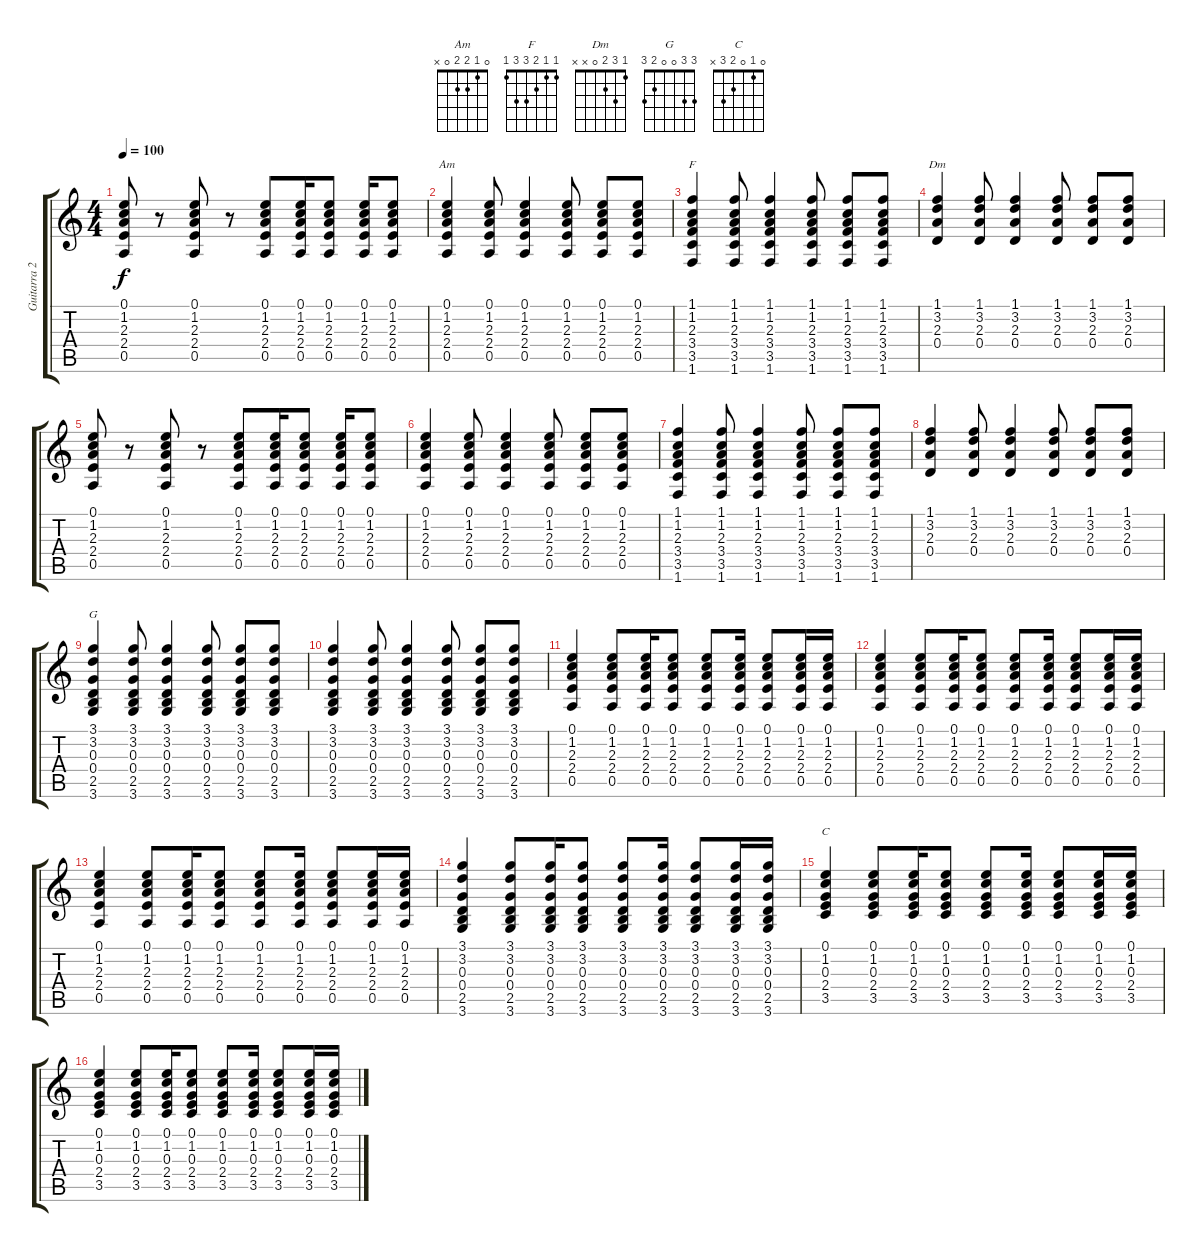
\track ("Guitarra 2" "Guitarra 2") {instrument acousticguitarsteel}
\staff {score tabs}
\tuning (E4 B3 G3 D3 A2 E2) {hide}
\chord ("Am" 0 1 2 2 0 x)
\chord ("F" 1 1 2 3 3 1)
\chord ("Dm" 1 3 2 0 x x)
\chord ("G" 3 3 0 0 2 3)
\chord ("C" 0 1 0 2 3 x)
\ts (4 4)
\tempo 100
\clef g2
\ks c
(0.1 1.2 2.3 2.4 0.5).8{dy f} r.8 (0.1 1.2 2.3 2.4 0.5).8 r.8 (0.1 1.2 2.3 2.4 0.5).8 (0.1 1.2 2.3 2.4 0.5).16 (0.1 1.2 2.3 2.4 0.5).8 (0.1 1.2 2.3 2.4 0.5).16 (0.1 1.2 2.3 2.4 0.5).8 |
(0.1 1.2 2.3 2.4 0.5).4{ch "Am"} (0.1 1.2 2.3 2.4 0.5).8 (0.1 1.2 2.3 2.4 0.5).4 (0.1 1.2 2.3 2.4 0.5).8 (0.1 1.2 2.3 2.4 0.5).8 (0.1 1.2 2.3 2.4 0.5).8 |
(1.1 1.2 2.3 3.4 3.5 1.6).4{ch "F"} (1.1 1.2 2.3 3.4 3.5 1.6).8 (1.1 1.2 2.3 3.4 3.5 1.6).4 (1.1 1.2 2.3 3.4 3.5 1.6).8 (1.1 1.2 2.3 3.4 3.5 1.6).8 (1.1 1.2 2.3 3.4 3.5 1.6).8 |
(1.1 3.2 2.3 0.4).4{ch "Dm"} (1.1 3.2 2.3 0.4).8 (1.1 3.2 2.3 0.4).4 (1.1 3.2 2.3 0.4).8 (1.1 3.2 2.3 0.4).8 (1.1 3.2 2.3 0.4).8 |
(0.1 1.2 2.3 2.4 0.5).8 r.8 (0.1 1.2 2.3 2.4 0.5).8 r.8 (0.1 1.2 2.3 2.4 0.5).8 (0.1 1.2 2.3 2.4 0.5).16 (0.1 1.2 2.3 2.4 0.5).8 (0.1 1.2 2.3 2.4 0.5).16 (0.1 1.2 2.3 2.4 0.5).8 |
(0.1 1.2 2.3 2.4 0.5).4 (0.1 1.2 2.3 2.4 0.5).8 (0.1 1.2 2.3 2.4 0.5).4 (0.1 1.2 2.3 2.4 0.5).8 (0.1 1.2 2.3 2.4 0.5).8 (0.1 1.2 2.3 2.4 0.5).8 |
(1.1 1.2 2.3 3.4 3.5 1.6).4 (1.1 1.2 2.3 3.4 3.5 1.6).8 (1.1 1.2 2.3 3.4 3.5 1.6).4 (1.1 1.2 2.3 3.4 3.5 1.6).8 (1.1 1.2 2.3 3.4 3.5 1.6).8 (1.1 1.2 2.3 3.4 3.5 1.6).8 |
(1.1 3.2 2.3 0.4).4 (1.1 3.2 2.3 0.4).8 (1.1 3.2 2.3 0.4).4 (1.1 3.2 2.3 0.4).8 (1.1 3.2 2.3 0.4).8 (1.1 3.2 2.3 0.4).8 |
(3.1 3.2 0.3 0.4 2.5 3.6).4{ch "G"} (3.1 3.2 0.3 0.4 2.5 3.6).8 (3.1 3.2 0.3 0.4 2.5 3.6).4 (3.1 3.2 0.3 0.4 2.5 3.6).8 (3.1 3.2 0.3 0.4 2.5 3.6).8 (3.1 3.2 0.3 0.4 2.5 3.6).8 |
(3.1 3.2 0.3 0.4 2.5 3.6).4 (3.1 3.2 0.3 0.4 2.5 3.6).8 (3.1 3.2 0.3 0.4 2.5 3.6).4 (3.1 3.2 0.3 0.4 2.5 3.6).8 (3.1 3.2 0.3 0.4 2.5 3.6).8 (3.1 3.2 0.3 0.4 2.5 3.6).8 |
(0.1 1.2 2.3 2.4 0.5).4 (0.1 1.2 2.3 2.4 0.5).8 (0.1 1.2 2.3 2.4 0.5).16 (0.1 1.2 2.3 2.4 0.5).8 (0.1 1.2 2.3 2.4 0.5).8 (0.1 1.2 2.3 2.4 0.5).16 (0.1 1.2 2.3 2.4 0.5).8 (0.1 1.2 2.3 2.4 0.5).16 (0.1 1.2 2.3 2.4 0.5).16 |
(0.1 1.2 2.3 2.4 0.5).4 (0.1 1.2 2.3 2.4 0.5).8 (0.1 1.2 2.3 2.4 0.5).16 (0.1 1.2 2.3 2.4 0.5).8 (0.1 1.2 2.3 2.4 0.5).8 (0.1 1.2 2.3 2.4 0.5).16 (0.1 1.2 2.3 2.4 0.5).8 (0.1 1.2 2.3 2.4 0.5).16 (0.1 1.2 2.3 2.4 0.5).16 |
(0.1 1.2 2.3 2.4 0.5).4 (0.1 1.2 2.3 2.4 0.5).8 (0.1 1.2 2.3 2.4 0.5).16 (0.1 1.2 2.3 2.4 0.5).8 (0.1 1.2 2.3 2.4 0.5).8 (0.1 1.2 2.3 2.4 0.5).16 (0.1 1.2 2.3 2.4 0.5).8 (0.1 1.2 2.3 2.4 0.5).16 (0.1 1.2 2.3 2.4 0.5).16 |
(3.1 3.2 0.3 0.4 2.5 3.6).4 (3.1 3.2 0.3 0.4 2.5 3.6).8 (3.1 3.2 0.3 0.4 2.5 3.6).16 (3.1 3.2 0.3 0.4 2.5 3.6).8 (3.1 3.2 0.3 0.4 2.5 3.6).8 (3.1 3.2 0.3 0.4 2.5 3.6).16 (3.1 3.2 0.3 0.4 2.5 3.6).8 (3.1 3.2 0.3 0.4 2.5 3.6).16 (3.1 3.2 0.3 0.4 2.5 3.6).16 |
(0.1 1.2 0.3 2.4 3.5).4{ch "C"} (0.1 1.2 0.3 2.4 3.5).8 (0.1 1.2 0.3 2.4 3.5).16 (0.1 1.2 0.3 2.4 3.5).8 (0.1 1.2 0.3 2.4 3.5).8 (0.1 1.2 0.3 2.4 3.5).16 (0.1 1.2 0.3 2.4 3.5).8 (0.1 1.2 0.3 2.4 3.5).16 (0.1 1.2 0.3 2.4 3.5).16 |
(0.1 1.2 0.3 2.4 3.5).4 (0.1 1.2 0.3 2.4 3.5).8 (0.1 1.2 0.3 2.4 3.5).16 (0.1 1.2 0.3 2.4 3.5).8 (0.1 1.2 0.3 2.4 3.5).8 (0.1 1.2 0.3 2.4 3.5).16 (0.1 1.2 0.3 2.4 3.5).8 (0.1 1.2 0.3 2.4 3.5).16 (0.1 1.2 0.3 2.4 3.5).16
